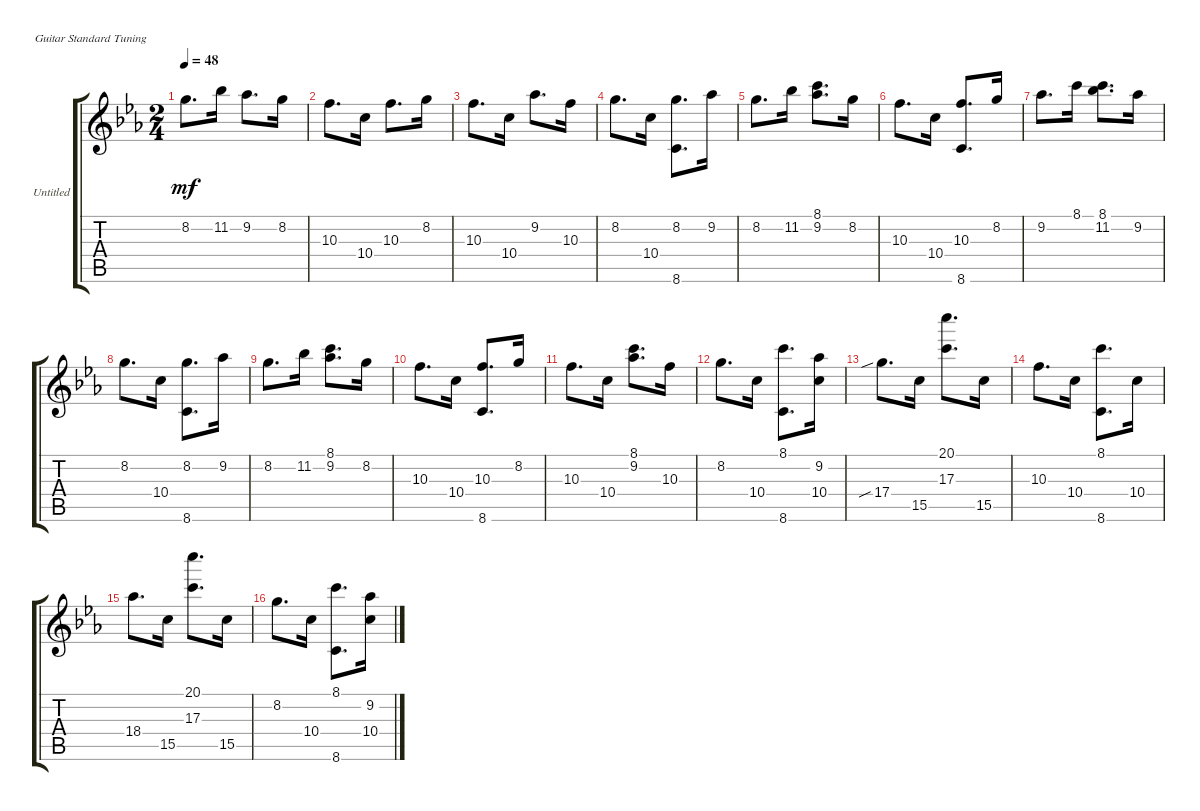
\bracketExtendMode groupsimilarinstruments
\firstSystemTrackNameOrientation horizontal
\otherSystemsTrackNameOrientation horizontal
\track ("Untitled" "Untitled") {instrument acousticguitarnylon}
\staff {score tabs}
\tuning (E4 B3 G3 D3 A2 E2)
\ts (2 4)
\tempo 48
\clef g2
\ks cminor
8.2.8{d dy mf} 11.2.16 9.2.8{d} 8.2.16 |
10.3.8{d} 10.4.16 10.3.8{d} 8.2.16 |
10.3.8{d} 10.4.16 9.2.8{d} 10.3.16 |
8.2.8{d} 10.4.16 (8.2 8.6).8{d} 9.2.16 |
8.2.8{d} 11.2.16 (8.1 9.2).8{d} 8.2.16 |
10.3.8{d} 10.4.16 (10.3 8.6).8{d} 8.2.16 |
9.2.8{d} 8.1.16 (8.1 11.2).8{d} 9.2.16 |
8.2.8{d} 10.4.16 (8.2 8.6).8{d} 9.2.16 |
8.2.8{d} 11.2.16 (8.1 9.2).8{d} 8.2.16 |
10.3.8{d} 10.4.16 (10.3 8.6).8{d} 8.2.16 |
10.3.8{d} 10.4.16 (8.1 9.2).8{d} 10.3.16 |
8.2.8{d} 10.4.16 (8.1 8.6).8{d} (9.2 10.4).16 |
17.4{sib}.8{d} 15.5.16 (20.1 17.3).8{d} 15.5.16 |
10.3.8{d} 10.4.16 (8.1 8.6).8{d} 10.4.16 |
18.4.8{d} 15.5.16 (20.1 17.3).8{d} 15.5.16 |
8.2.8{d} 10.4.16 (8.1 8.6).8{d} (9.2 10.4).16
